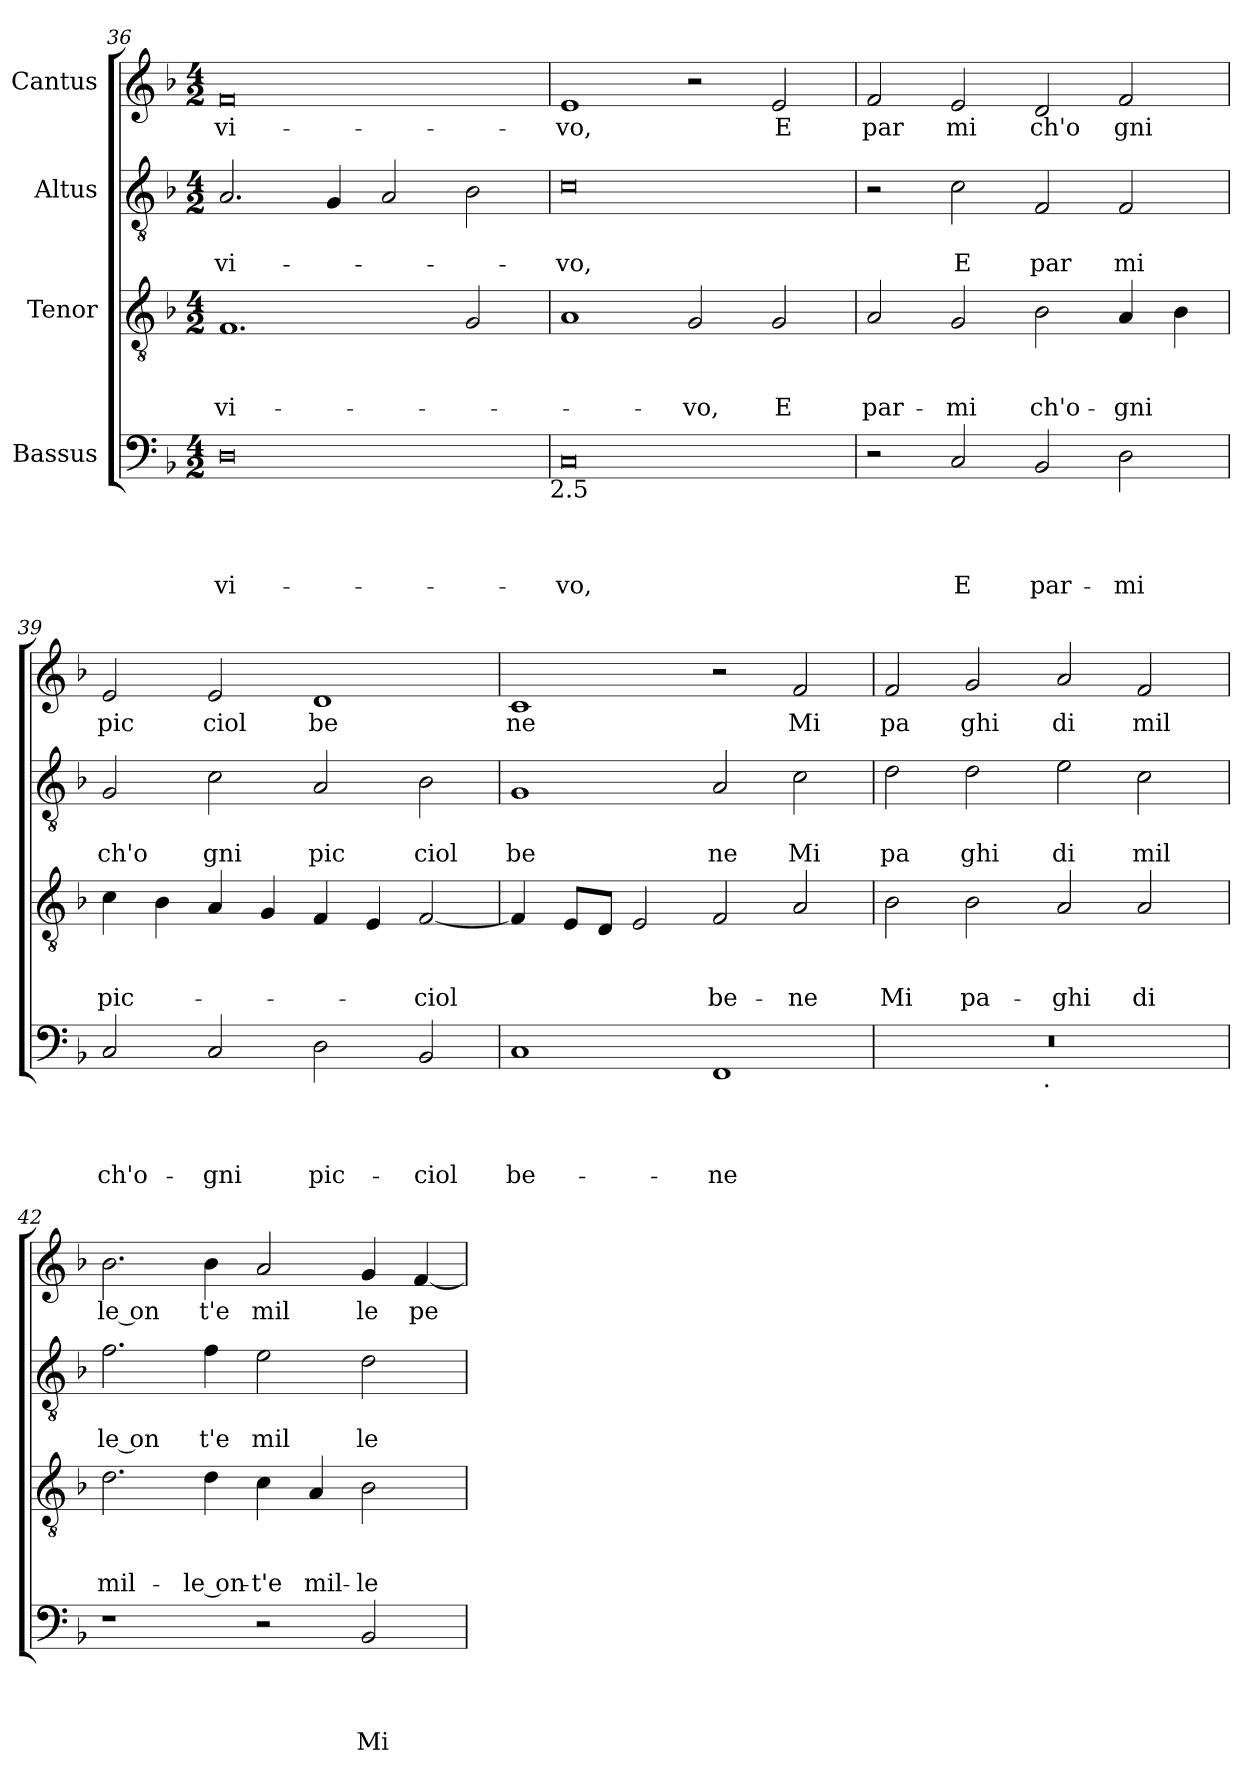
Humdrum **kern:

**kern	**text	**text	**text	**text	**kern	**text	**text	**text	**kern	**text	**text	**kern	**text
*part4	*part4	*part4	*part4	*part4	*part3	*part3	*part3	*part3	*part2	*part2	*part2	*part1	*part1
*staff4	*staff4	*staff4	*staff4	*staff4	*staff3	*staff3	*staff3	*staff3	*staff2	*staff2	*staff2	*staff1	*staff1
*I"Bassus	*	*	*	*	*I"Tenor	*	*	*	*I"Altus	*	*	*I"Cantus	*
*clefF4	*	*	*	*	*clefGv2	*	*	*	*clefGv2	*	*	*clefG2	*
*k[b-]	*	*	*	*	*k[b-]	*	*	*	*k[b-]	*	*	*k[b-]	*
*F:	*	*	*	*	*F:	*	*	*	*F:	*	*	*F:	*
*M4/2	*	*	*	*	*M4/2	*	*	*	*M4/2	*	*	*M4/2	*
=36	=36	=36	=36	=36	=36	=36	=36	=36	=36	=36	=36	=36	=36
!	!	!	!	!LO:LY:b	!	!	!	!LO:LY:b	!	!	!LO:LY:b	!	!LO:LY:b
0D	.	.	.	vi-	1.F	.	.	vi-	2.A/	.	vi-	0f	vi-
.	.	.	.	.	.	.	.	.	4G/	.	.	.	.
.	.	.	.	.	.	.	.	.	2A/	.	.	.	.
.	.	.	.	.	2G/	.	.	.	2B-\	.	.	.	.
!LO:TX:b:t=2.5	!	!	!	!	!	!	!	!	!	!	!	!	!
!!LO:LB:g=z
=37	=37	=37	=37	=37	=37	=37	=37	=37	=37	=37	=37	=37	=37
!	!	!	!	!LO:LY:b	!	!	!	!	!	!	!LO:LY:b	!	!LO:LY:b
0C	.	.	.	-vo,	1A	.	.	.	0c	.	-vo,	1e	-vo,
!	!	!	!	!	!	!	!	!LO:LY:b	!	!	!	!	!
.	.	.	.	.	2G/	.	.	-vo,	.	.	.	2r	.
!	!	!	!	!	!	!	!	!LO:LY:b	!	!	!	!	!LO:LY:b
.	.	.	.	.	2G/	.	.	E	.	.	.	2e/	E
=38	=38	=38	=38	=38	=38	=38	=38	=38	=38	=38	=38	=38	=38
!	!	!	!	!	!	!	!	!LO:LY:b	!	!	!	!	!LO:LY:b
2r	.	.	.	.	2A/	.	.	par-	2r	.	.	2f/	par
!	!	!	!	!LO:LY:b	!	!	!	!LO:LY:b	!	!	!LO:LY:b	!	!LO:LY:b
2C/	.	.	.	E	2G/	.	.	-mi	2c\	.	E	2e/	mi
!	!	!	!	!LO:LY:b	!	!	!	!LO:LY:b	!	!	!LO:LY:b	!	!LO:LY:b
2BB-/	.	.	.	par-	2B-\	.	.	ch'o-	2F/	.	par	2d/	ch'o
!	!	!	!	!LO:LY:b	!	!	!	!LO:LY:b	!	!	!LO:LY:b	!	!LO:LY:b
2D\	.	.	.	-mi	4A/	.	.	-gni	2F/	.	mi	2f/	gni
.	.	.	.	.	4B-\	.	.	.	.	.	.	.	.
=39	=39	=39	=39	=39	=39	=39	=39	=39	=39	=39	=39	=39	=39
!	!	!	!	!LO:LY:b	!	!	!	!LO:LY:b	!	!	!LO:LY:b	!	!LO:LY:b
2C/	.	.	.	ch'o-	4c\	.	.	pic-	2G/	.	ch'o	2e/	pic
.	.	.	.	.	4B-\	.	.	.	.	.	.	.	.
!	!	!	!	!LO:LY:b	!	!	!	!	!	!	!LO:LY:b	!	!LO:LY:b
2C/	.	.	.	-gni	4A/	.	.	.	2c\	.	gni	2e/	ciol
.	.	.	.	.	4G/	.	.	.	.	.	.	.	.
!	!	!	!	!LO:LY:b	!	!	!	!	!	!	!LO:LY:b	!	!LO:LY:b
2D\	.	.	.	pic-	4F/	.	.	.	2A/	.	pic	1d	be
.	.	.	.	.	4E/	.	.	.	.	.	.	.	.
!	!	!	!	!LO:LY:b	!	!	!	!LO:LY:b	!	!	!LO:LY:b	!	!
2BB-/	.	.	.	-ciol	[<2F/	.	.	-ciol	2B-\	.	ciol	.	.
=40	=40	=40	=40	=40	=40	=40	=40	=40	=40	=40	=40	=40	=40
!	!	!	!	!LO:LY:b	!	!	!	!	!	!	!LO:LY:b	!	!LO:LY:b
1C	.	.	.	be-	4F/]	.	.	.	1G	.	be	1c	ne
.	.	.	.	.	8E/L	.	.	.	.	.	.	.	.
.	.	.	.	.	8D/J	.	.	.	.	.	.	.	.
.	.	.	.	.	2E/	.	.	.	.	.	.	.	.
!	!	!	!	!LO:LY:b	!	!	!	!LO:LY:b	!	!	!LO:LY:b	!	!
1FF	.	.	.	-ne	2F/	.	.	be-	2A/	.	ne	2r	.
!	!	!	!	!	!	!	!	!LO:LY:b	!	!	!LO:LY:b	!	!LO:LY:b
.	.	.	.	.	2A/	.	.	-ne	2c\	.	Mi	2f/	Mi
=41	=41	=41	=41	=41	=41	=41	=41	=41	=41	=41	=41	=41	=41
!	!	!	!	!	!	!	!	!LO:LY:b	!	!	!LO:LY:b	!	!LO:LY:b
*^	*	*	*	*	*	*	*	*	*	*	*	*	*
0r	2ryy	.	.	.	.	2B-\	.	.	Mi	2d\	.	pa	2f/	pa
!	!	!	!	!	!	!	!	!	!LO:LY:b	!	!	!LO:LY:b	!	!LO:LY:b
.	4...ryy	.	.	.	.	2B-\	.	.	pa-	2d\	.	ghi	2g/	ghi
!	!LO:TX:b:t=.	!	!	!	!	!	!	!	!	!	!	!	!	!
.	1ryy	.	.	.	.	.	.	.	.	.	.	.	.	.
!	!	!	!	!	!	!	!	!	!LO:LY:b	!	!	!LO:LY:b	!	!LO:LY:b
.	.	.	.	.	.	2A/	.	.	-ghi	2e\	.	di	2a/	di
!	!	!	!	!	!	!	!	!	!LO:LY:b	!	!	!LO:LY:b	!	!LO:LY:b
.	.	.	.	.	.	2A/	.	.	di	2c\	.	mil	2f/	mil
.	32ryy	.	.	.	.	.	.	.	.	.	.	.	.	.
=42	=42	=42	=42	=42	=42	=42	=42	=42	=42	=42	=42	=42	=42	=42
!	!	!	!	!	!	!	!	!	!LO:LY:b	!	!	!LO:LY:b:rj	!	!LO:LY:b:rj
*v	*v	*	*	*	*	*	*	*	*	*	*	*	*	*
1r	.	.	.	.	2.d\	.	.	mil-	2.f\	.	le on	2.b-\	le on
!	!	!	!	!	!	!	!	!LO:LY:b:rj	!	!	!LO:LY:b	!	!LO:LY:b
.	.	.	.	.	4d\	.	.	-le on-	4f\	.	t'e	4b-\	t'e
!	!	!	!	!	!	!	!	!LO:LY:b	!	!	!LO:LY:b	!	!LO:LY:b
2r	.	.	.	.	4c\	.	.	-t'e	2e\	.	mil	2a/	mil
!	!	!	!	!	!	!	!	!LO:LY:b	!	!	!	!	!
.	.	.	.	.	4A/	.	.	mil-	.	.	.	.	.
!	!	!	!	!LO:LY:b	!	!	!	!LO:LY:b	!	!	!LO:LY:b	!	!LO:LY:b
2BB-/	.	.	.	Mi	2B-\	.	.	-le	2d\	.	le	4g/	le
!	!	!	!	!	!	!	!	!	!	!	!	!	!LO:LY:b
.	.	.	.	.	.	.	.	.	.	.	.	[<4f</	pe
=	=	=	=	=	=	=	=	=	=	=	=	=	=
*-	*-	*-	*-	*-	*-	*-	*-	*-	*-	*-	*-	*-	*-
